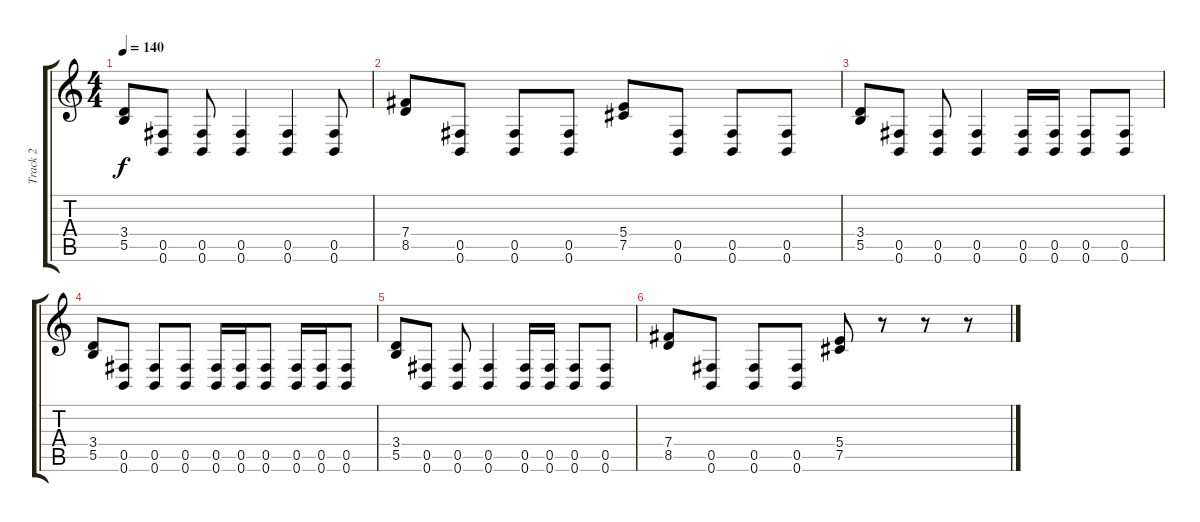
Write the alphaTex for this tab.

\track ("Track 2" "Track 2") {instrument distortionguitar}
\staff {score tabs}
\tuning (Db4 Ab3 E3 B2 Gb2 B1) {hide}
\ts (4 4)
\tempo 140
\clef g2
\ks c
(3.4 5.5).8{dy f} (0.5 0.6).8 (0.5 0.6).8 (0.5 0.6).4 (0.5 0.6).4 (0.5 0.6).8 |
(7.4 8.5).8 (0.5 0.6).8 (0.5 0.6).8 (0.5 0.6).8 (5.4 7.5).8 (0.5 0.6).8 (0.5 0.6).8 (0.5 0.6).8 |
(3.4 5.5).8 (0.5 0.6).8 (0.5 0.6).8 (0.5 0.6).4 (0.5 0.6).16 (0.5 0.6).16 (0.5 0.6).8 (0.5 0.6).8 |
(3.4 5.5).8 (0.5 0.6).8 (0.5 0.6).8 (0.5 0.6).8 (0.5 0.6).16 (0.5 0.6).16 (0.5 0.6).8 (0.5 0.6).16 (0.5 0.6).16 (0.5 0.6).8 |
(3.4 5.5).8 (0.5 0.6).8 (0.5 0.6).8 (0.5 0.6).4 (0.5 0.6).16 (0.5 0.6).16 (0.5 0.6).8 (0.5 0.6).8 |
(7.4 8.5).8 (0.5 0.6).8 (0.5 0.6).8 (0.5 0.6).8 (5.4 7.5).8 r.8 r.8 r.8
